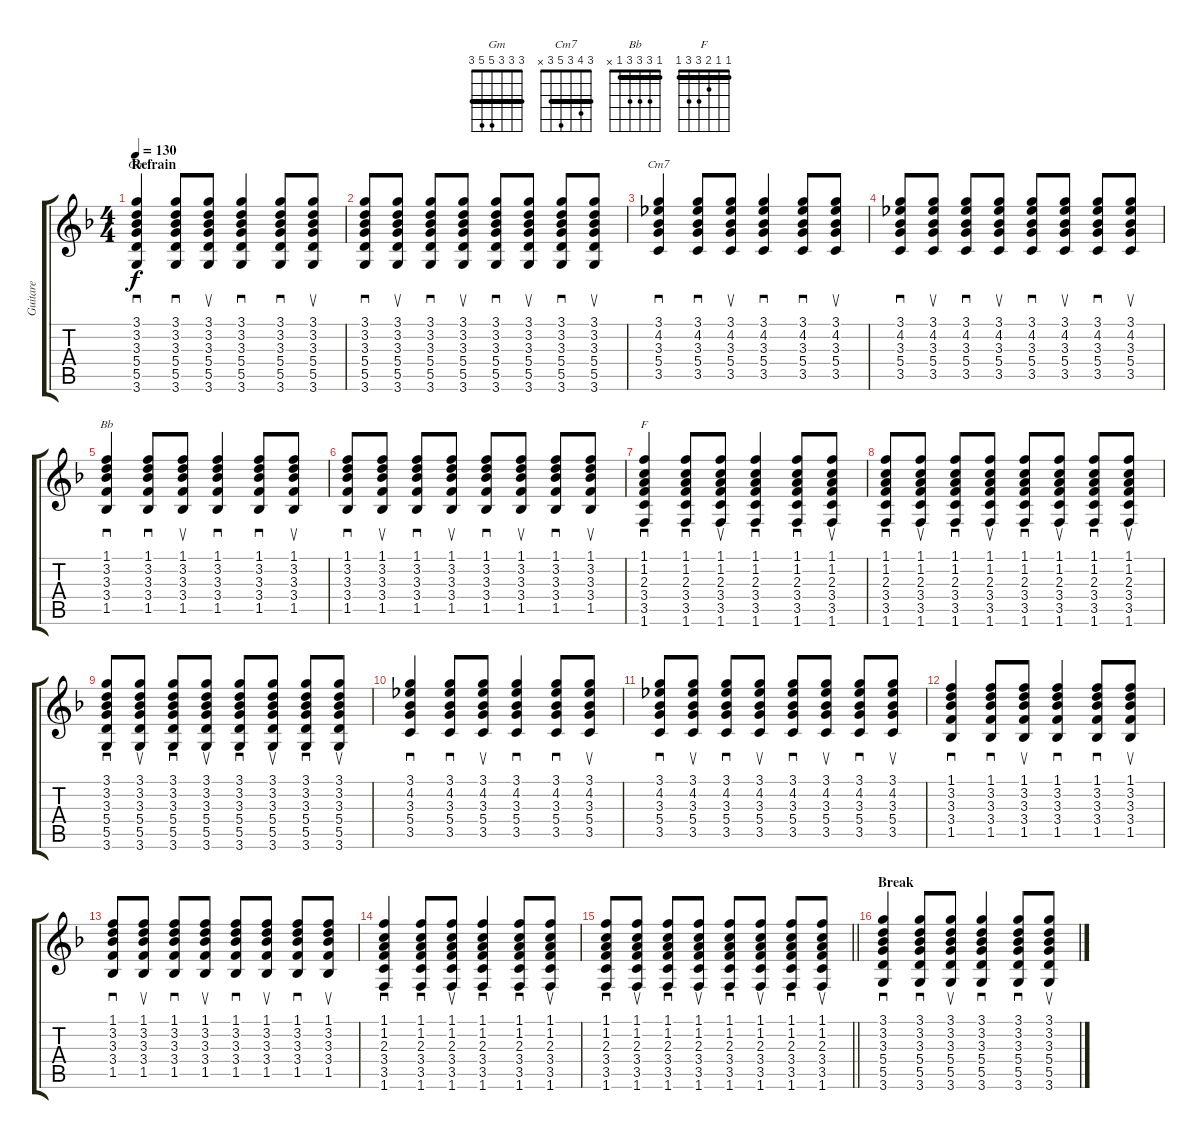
\track ("Guitare" "Guitare") {instrument acousticguitarsteel}
\staff {score tabs}
\tuning (E4 B3 G3 D3 A2 E2) {hide}
\chord ("Gm" 3 3 3 5 5 3) {barre 3}
\chord ("Cm7" 3 4 3 5 3 x) {barre 3}
\chord ("Bb" 1 3 3 3 1 x) {barre 1}
\chord ("F" 1 1 2 3 3 1) {barre 1}
\ts (4 4)
\section ("" "Refrain")
\tempo 130
\clef g2
\ks f
(3.1 3.2 3.3 5.4 5.5 3.6).4{sd ch "Gm" dy f} (3.1 3.2 3.3 5.4 5.5 3.6).8{sd} (3.1 3.2 3.3 5.4 5.5 3.6).8{su} (3.1 3.2 3.3 5.4 5.5 3.6).4{sd} (3.1 3.2 3.3 5.4 5.5 3.6).8{sd} (3.1 3.2 3.3 5.4 5.5 3.6).8{su} |
(3.1 3.2 3.3 5.4 5.5 3.6).8{sd} (3.1 3.2 3.3 5.4 5.5 3.6).8{su} (3.1 3.2 3.3 5.4 5.5 3.6).8{sd} (3.1 3.2 3.3 5.4 5.5 3.6).8{su} (3.1 3.2 3.3 5.4 5.5 3.6).8{sd} (3.1 3.2 3.3 5.4 5.5 3.6).8{su} (3.1 3.2 3.3 5.4 5.5 3.6).8{sd} (3.1 3.2 3.3 5.4 5.5 3.6).8{su} |
(3.1 4.2 3.3 5.4 3.5).4{sd ch "Cm7"} (3.1 4.2 3.3 5.4 3.5).8{sd} (3.1 4.2 3.3 5.4 3.5).8{su} (3.1 4.2 3.3 5.4 3.5).4{sd} (3.1 4.2 3.3 5.4 3.5).8{sd} (3.1 4.2 3.3 5.4 3.5).8{su} |
(3.1 4.2 3.3 5.4 3.5).8{sd} (3.1 4.2 3.3 5.4 3.5).8{su} (3.1 4.2 3.3 5.4 3.5).8{sd} (3.1 4.2 3.3 5.4 3.5).8{su} (3.1 4.2 3.3 5.4 3.5).8{sd} (3.1 4.2 3.3 5.4 3.5).8{su} (3.1 4.2 3.3 5.4 3.5).8{sd} (3.1 4.2 3.3 5.4 3.5).8{su} |
(1.1 3.2 3.3 3.4 1.5).4{sd ch "Bb"} (1.1 3.2 3.3 3.4 1.5).8{sd} (1.1 3.2 3.3 3.4 1.5).8{su} (1.1 3.2 3.3 3.4 1.5).4{sd} (1.1 3.2 3.3 3.4 1.5).8{sd} (1.1 3.2 3.3 3.4 1.5).8{su} |
(1.1 3.2 3.3 3.4 1.5).8{sd} (1.1 3.2 3.3 3.4 1.5).8{su} (1.1 3.2 3.3 3.4 1.5).8{sd} (1.1 3.2 3.3 3.4 1.5).8{su} (1.1 3.2 3.3 3.4 1.5).8{sd} (1.1 3.2 3.3 3.4 1.5).8{su} (1.1 3.2 3.3 3.4 1.5).8{sd} (1.1 3.2 3.3 3.4 1.5).8{su} |
(1.1 1.2 2.3 3.4 3.5 1.6).4{sd ch "F"} (1.1 1.2 2.3 3.4 3.5 1.6).8{sd} (1.1 1.2 2.3 3.4 3.5 1.6).8{su} (1.1 1.2 2.3 3.4 3.5 1.6).4{sd} (1.1 1.2 2.3 3.4 3.5 1.6).8{sd} (1.1 1.2 2.3 3.4 3.5 1.6).8{su} |
(1.1 1.2 2.3 3.4 3.5 1.6).8{sd} (1.1 1.2 2.3 3.4 3.5 1.6).8{su} (1.1 1.2 2.3 3.4 3.5 1.6).8{sd} (1.1 1.2 2.3 3.4 3.5 1.6).8{su} (1.1 1.2 2.3 3.4 3.5 1.6).8{sd} (1.1 1.2 2.3 3.4 3.5 1.6).8{su} (1.1 1.2 2.3 3.4 3.5 1.6).8{sd} (1.1 1.2 2.3 3.4 3.5 1.6).8{su} |
(3.1 3.2 3.3 5.4 5.5 3.6).8{sd} (3.1 3.2 3.3 5.4 5.5 3.6).8{su} (3.1 3.2 3.3 5.4 5.5 3.6).8{sd} (3.1 3.2 3.3 5.4 5.5 3.6).8{su} (3.1 3.2 3.3 5.4 5.5 3.6).8{sd} (3.1 3.2 3.3 5.4 5.5 3.6).8{su} (3.1 3.2 3.3 5.4 5.5 3.6).8{sd} (3.1 3.2 3.3 5.4 5.5 3.6).8{su} |
(3.1 4.2 3.3 5.4 3.5).4{sd} (3.1 4.2 3.3 5.4 3.5).8{sd} (3.1 4.2 3.3 5.4 3.5).8{su} (3.1 4.2 3.3 5.4 3.5).4{sd} (3.1 4.2 3.3 5.4 3.5).8{sd} (3.1 4.2 3.3 5.4 3.5).8{su} |
(3.1 4.2 3.3 5.4 3.5).8{sd} (3.1 4.2 3.3 5.4 3.5).8{su} (3.1 4.2 3.3 5.4 3.5).8{sd} (3.1 4.2 3.3 5.4 3.5).8{su} (3.1 4.2 3.3 5.4 3.5).8{sd} (3.1 4.2 3.3 5.4 3.5).8{su} (3.1 4.2 3.3 5.4 3.5).8{sd} (3.1 4.2 3.3 5.4 3.5).8{su} |
(1.1 3.2 3.3 3.4 1.5).4{sd} (1.1 3.2 3.3 3.4 1.5).8{sd} (1.1 3.2 3.3 3.4 1.5).8{su} (1.1 3.2 3.3 3.4 1.5).4{sd} (1.1 3.2 3.3 3.4 1.5).8{sd} (1.1 3.2 3.3 3.4 1.5).8{su} |
(1.1 3.2 3.3 3.4 1.5).8{sd} (1.1 3.2 3.3 3.4 1.5).8{su} (1.1 3.2 3.3 3.4 1.5).8{sd} (1.1 3.2 3.3 3.4 1.5).8{su} (1.1 3.2 3.3 3.4 1.5).8{sd} (1.1 3.2 3.3 3.4 1.5).8{su} (1.1 3.2 3.3 3.4 1.5).8{sd} (1.1 3.2 3.3 3.4 1.5).8{su} |
(1.1 1.2 2.3 3.4 3.5 1.6).4{sd} (1.1 1.2 2.3 3.4 3.5 1.6).8{sd} (1.1 1.2 2.3 3.4 3.5 1.6).8{su} (1.1 1.2 2.3 3.4 3.5 1.6).4{sd} (1.1 1.2 2.3 3.4 3.5 1.6).8{sd} (1.1 1.2 2.3 3.4 3.5 1.6).8{su} |
\barLineRight lightlight
(1.1 1.2 2.3 3.4 3.5 1.6).8{sd} (1.1 1.2 2.3 3.4 3.5 1.6).8{su} (1.1 1.2 2.3 3.4 3.5 1.6).8{sd} (1.1 1.2 2.3 3.4 3.5 1.6).8{su} (1.1 1.2 2.3 3.4 3.5 1.6).8{sd} (1.1 1.2 2.3 3.4 3.5 1.6).8{su} (1.1 1.2 2.3 3.4 3.5 1.6).8{sd} (1.1 1.2 2.3 3.4 3.5 1.6).8{su} |
\section ("" "Break")
(3.1 3.2 3.3 5.4 5.5 3.6).4{sd} (3.1 3.2 3.3 5.4 5.5 3.6).8{sd} (3.1 3.2 3.3 5.4 5.5 3.6).8{su} (3.1 3.2 3.3 5.4 5.5 3.6).4{sd} (3.1 3.2 3.3 5.4 5.5 3.6).8{sd} (3.1 3.2 3.3 5.4 5.5 3.6).8{su}
